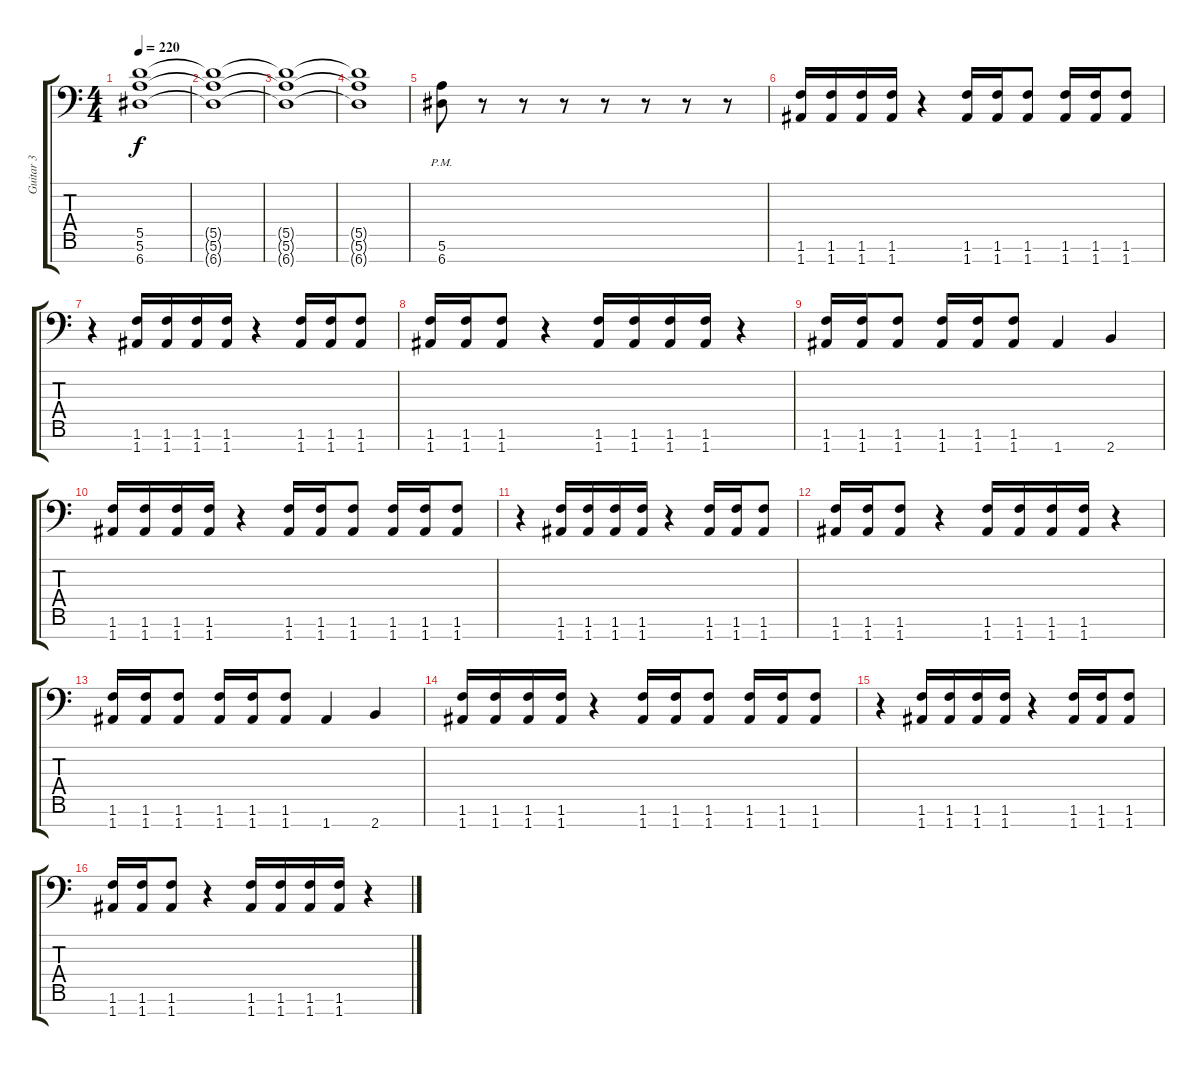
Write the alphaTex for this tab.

\track ("Guitar 3" "Guitar 3") {instrument distortionguitar}
\staff {score tabs}
\tuning (E4 B3 Gb3 D3 A2 E2 A1) {hide}
\ts (4 4)
\tempo 220
\clef f4
\ks c
(5.5 5.6 6.7).1{dy f instrument distortionguitar} |
(5.5{t} 5.6{t} 6.7{t}).1 |
(5.5{t} 5.6{t} 6.7{t}).1 |
(5.5{t} 5.6{t} 6.7{t}).1 |
(5.6{pm} 6.7).8 r.8 r.8 r.8 r.8 r.8 r.8 r.8 |
(1.6 1.7).16 (1.6 1.7).16 (1.6 1.7).16 (1.6 1.7).16 r.4 (1.6 1.7).16 (1.6 1.7).16 (1.6 1.7).8 (1.6 1.7).16 (1.6 1.7).16 (1.6 1.7).8 |
r.4 (1.6 1.7).16 (1.6 1.7).16 (1.6 1.7).16 (1.6 1.7).16 r.4 (1.6 1.7).16 (1.6 1.7).16 (1.6 1.7).8 |
(1.6 1.7).16 (1.6 1.7).16 (1.6 1.7).8 r.4 (1.6 1.7).16 (1.6 1.7).16 (1.6 1.7).16 (1.6 1.7).16 r.4 |
(1.6 1.7).16 (1.6 1.7).16 (1.6 1.7).8 (1.6 1.7).16 (1.6 1.7).16 (1.6 1.7).8 1.7.4 2.7.4 |
(1.6 1.7).16 (1.6 1.7).16 (1.6 1.7).16 (1.6 1.7).16 r.4 (1.6 1.7).16 (1.6 1.7).16 (1.6 1.7).8 (1.6 1.7).16 (1.6 1.7).16 (1.6 1.7).8 |
r.4 (1.6 1.7).16 (1.6 1.7).16 (1.6 1.7).16 (1.6 1.7).16 r.4 (1.6 1.7).16 (1.6 1.7).16 (1.6 1.7).8 |
(1.6 1.7).16 (1.6 1.7).16 (1.6 1.7).8 r.4 (1.6 1.7).16 (1.6 1.7).16 (1.6 1.7).16 (1.6 1.7).16 r.4 |
(1.6 1.7).16 (1.6 1.7).16 (1.6 1.7).8 (1.6 1.7).16 (1.6 1.7).16 (1.6 1.7).8 1.7.4 2.7.4 |
(1.6 1.7).16 (1.6 1.7).16 (1.6 1.7).16 (1.6 1.7).16 r.4 (1.6 1.7).16 (1.6 1.7).16 (1.6 1.7).8 (1.6 1.7).16 (1.6 1.7).16 (1.6 1.7).8 |
r.4 (1.6 1.7).16 (1.6 1.7).16 (1.6 1.7).16 (1.6 1.7).16 r.4 (1.6 1.7).16 (1.6 1.7).16 (1.6 1.7).8 |
(1.6 1.7).16 (1.6 1.7).16 (1.6 1.7).8 r.4 (1.6 1.7).16 (1.6 1.7).16 (1.6 1.7).16 (1.6 1.7).16 r.4
